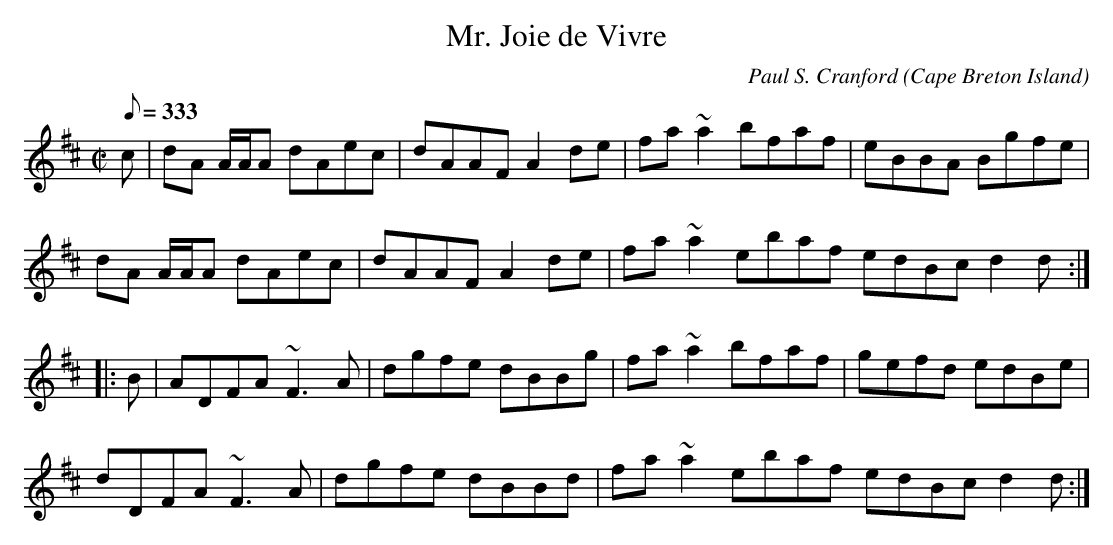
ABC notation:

X:1
T:Mr. Joie de Vivre
C:Paul S. Cranford
O:Cape Breton Island
L:1/8
Q:333
M:C|
K:D
c|dA A/A/A dAec|dAAF A2 de|fa ~a2 bfaf|eBBA Bgfe|
dA A/A/A dAec|dAAF A2 de|fa ~a2 ebaf edBc d2 d:|
|:B|ADFA ~F3 A|dgfe dBBg|fa ~a2 bfaf|gefd edBe|
dDFA ~F3 A|dgfe dBBd|fa ~a2 ebaf edBc d2 d:|
